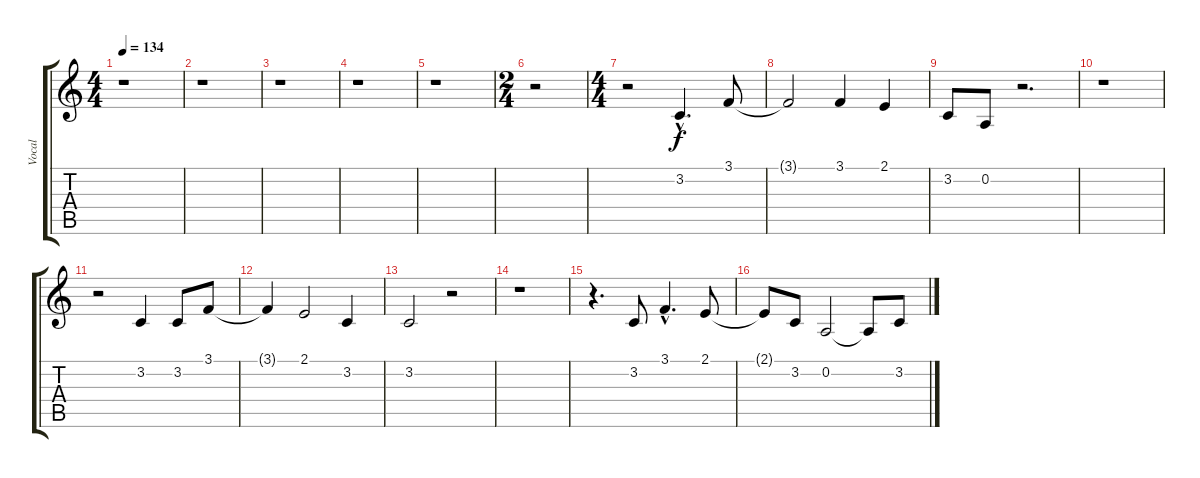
\track ("Vocal" "Vocal") {instrument stringensemble1}
\staff {score tabs}
\tuning (D4 A3 F3 C3 G2 C2) {hide}
\ts (4 4)
\tempo 134
\clef g2
\ks c
r.1{dy f} |
r.1 |
r.1 |
r.1 |
r.1 |
\ts (2 4)
r.2 |
\ts (4 4)
r.2 3.2{hac}.4{d} 3.1.8 |
3.1{t}.2 3.1.4 2.1.4 |
3.2.8 0.2.8 r.2{d} |
r.1 |
r.2 3.2.4 3.2.8 3.1.8 |
3.1{t}.4 2.1.2 3.2.4 |
3.2.2 r.2 |
r.1 |
r.4{d} 3.2.8 3.1{hac}.4{d} 2.1.8 |
2.1{t}.8 3.2.8 0.2.2 0.2{t}.8 3.2.8
